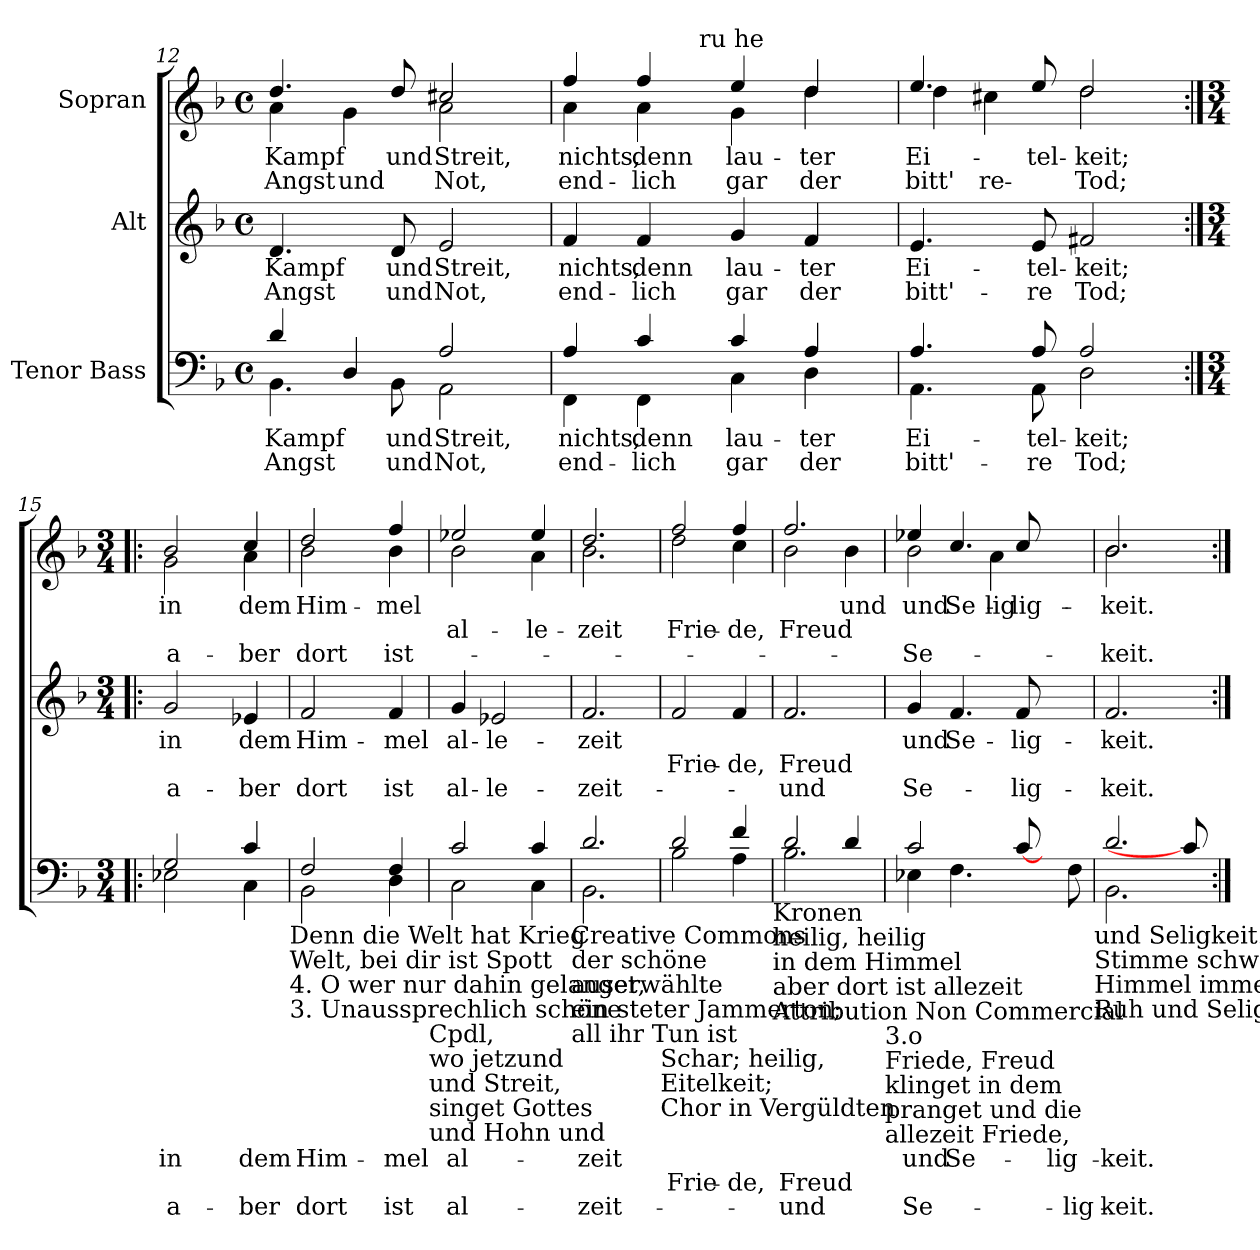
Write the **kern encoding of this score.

**kern	**text	**text	**text	**kern	**text	**text	**text	**kern	**text	**text	**text
*part3	*part3	*part3	*part3	*part2	*part2	*part2	*part2	*part1	*part1	*part1	*part1
*staff3	*staff3	*staff3	*staff3	*staff2	*staff2	*staff2	*staff2	*staff1	*staff1	*staff1	*staff1
*I"Tenor  Bass	*	*	*	*I"Alt	*	*	*	*I"Sopran	*	*	*
*clefF4	*	*	*	*clefG2	*	*	*	*clefG2	*	*	*
*k[b-]	*	*	*	*k[b-]	*	*	*	*k[b-]	*	*	*
*F:	*	*	*	*F:	*	*	*	*F:	*	*	*
*M4/4	*	*	*	*M4/4	*	*	*	*M4/4	*	*	*
*met(c)	*	*	*	*met(c)	*	*	*	*met(c)	*	*	*
=12	=12	=12	=12	=12	=12	=12	=12	=12	=12	=12	=12
!	!LO:LY:a:cj	!LO:LY:a:cj	!	!	!LO:LY:b:cj	!LO:LY:b:cj	!	!	!LO:LY:b:cj	!LO:LY:b:cj	!
*^	*	*	*	*	*	*	*	*^	*	*	*
4d/	4.BB-\	Kampf	Angst	.	4.d/	Kampf	Angst	.	4.dd/	4a\	Kampf	Angst	.
!	!	!	!	!	!	!	!	!	!	!	!	!LO:LY:b:cj	!
4D/	.	.	.	.	.	.	.	.	.	4g\	.	und	.
!	!	!LO:LY:a:cj	!LO:LY:a:rj	!	!	!LO:LY:b:cj	!LO:LY:b:rj	!	!	!	!LO:LY:b:cj	!	!
.	8BB-\	und	und	.	8d/	und	und	.	8dd/	.	und	.	.
!	!	!LO:LY:a:cj	!LO:LY:a:cj	!	!	!LO:LY:b:cj	!LO:LY:b:cj	!	!	!	!LO:LY:b:cj	!LO:LY:b:cj	!
2A/	2AA\	Streit,	Not,	.	2e/	Streit,	Not,	.	2cc#X/	2a\	Streit,	Not,	.
=13	=13	=13	=13	=13	=13	=13	=13	=13	=13	=13	=13	=13	=13
!	!	!LO:LY:a:cj	!LO:LY:a:cj	!	!	!LO:LY:b:cj	!LO:LY:b:cj	!	!	!	!LO:LY:b:cj	!LO:LY:b:cj	!
*	*	*	*	*	*	*	*	*	*	*^	*	*	*
4A/	4FF\	nichts,	end-	.	4f/	nichts,	end-	.	4ff/	4a\	4..ryy	nichts,	end-	.
!	!	!LO:LY:a:cj	!LO:LY:a:cj	!	!	!LO:LY:b:cj	!LO:LY:b:cj	!	!	!	!	!LO:LY:b:cj	!LO:LY:b:cj	!
4c/	4FF\	-denn	lich	.	4f/	-denn	lich	.	4ff/	4a\	.	-denn	lich	.
!	!	!	!	!	!	!	!	!	!	!	!LO:TX:a:t=ru he	!	!	!
.	.	.	.	.	.	.	.	.	.	.	2ryy	.	.	.
!	!	!LO:LY:a:cj	!LO:LY:a:cj	!	!	!LO:LY:b:cj	!LO:LY:b:cj	!	!	!	!	!LO:LY:b:cj	!LO:LY:b:cj	!
4c/	4C\	lau-	-gar	.	4g/	lau-	-gar	.	4ee/	4g\	.	lau-	-gar	.
!	!	!LO:LY:a:cj	!LO:LY:a:cj	!	!	!LO:LY:b:cj	!LO:LY:b:cj	!	!	!	!	!LO:LY:b:cj	!LO:LY:b:cj	!
4A/	4D\	ter	der	.	4f/	ter	der	.	4dd/	4dd\	.	ter	der	.
.	.	.	.	.	.	.	.	.	.	.	16ryy	.	.	.
=14	=14	=14	=14	=14	=14	=14	=14	=14	=14	=14	=14	=14	=14	=14
!	!	!LO:LY:a:cj	!LO:LY:a:cj	!	!	!LO:LY:b:cj	!LO:LY:b:cj	!	!	!	!	!LO:LY:b:cj	!LO:LY:b:cj	!
*	*	*	*	*	*	*	*	*	*	*v	*v	*	*	*
4.A/	4.AA\	Ei-	-bitt'-	.	4.e/	Ei-	-bitt'-	.	4.ee/	4dd\	Ei-	-bitt'-	.
!	!	!	!	!	!	!	!	!	!	!	!	!LO:LY:b:cj	!
.	.	.	.	.	.	.	.	.	.	4cc#X\	.	-re	.
!	!	!LO:LY:a:cj	!LO:LY:a:cj	!	!	!LO:LY:b:cj	!LO:LY:b:cj	!	!	!	!LO:LY:b:cj	!	!
8A/	8AA\	-tel-	-re	.	8e/	-tel-	-re	.	8ee/	.	tel-	.	.
!	!	!LO:LY:a:cj	!LO:LY:a:cj	!	!	!LO:LY:b:cj	!LO:LY:b:cj	!	!	!	!LO:LY:b:cj	!LO:LY:b:cj	!
2A/	2D\	keit;	Tod;	.	2f#X/	keit;	Tod;	.	2dd/	2dd\	-keit;	Tod;	.
!!LO:LB:g=z	!!
=15:|!|:	=15:|!|:	=15:|!|:	=15:|!|:	=15:|!|:	=15:|!|:	=15:|!|:	=15:|!|:	=15:|!|:	=15:|!|:	=15:|!|:	=15:|!|:	=15:|!|:	=15:|!|:
*M3/4	*	*	*	*	*M3/4	*	*	*	*M3/4	*	*	*	*
!	!	!LO:LY:a:cj	!	!LO:LY:a:cj	!	!LO:LY:b:cj	!	!LO:LY:b:cj	!	!	!LO:LY:b:cj	!	!LO:LY:b:cj
*	*	*	*	*	*^	*	*	*	*	*	*	*	*
2G/	2E-X\	in	.	a-	2g/	8...ryy	in	.	a-	2b-/	2g\	in	.	a-
.	.	.	.	.	.	2ryy	.	.	.	.	.	.	.	.
!	!	!LO:LY:a:cj	!	!LO:LY:a:cj	!	!	!LO:LY:b:cj	!	!LO:LY:b:cj	!	!	!LO:LY:b:cj	!	!LO:LY:b:cj
4c/	4C\	-dem	.	ber	4e-X/	.	-dem	.	ber	4cc/	4a\	-dem	.	ber
.	.	.	.	.	.	64ryy	.	.	.	.	.	.	.	.
!	!LO:TX:b:t=Denn die Welt hat Krieg	!	!	!	!	!	!	!	!	!	!	!	!	!
!	!LO:TX:b:t=Welt, bei dir ist Spott	!	!	!	!	!	!	!	!	!	!	!	!	!
!	!LO:TX:b:t=4. O wer nur dahin gelanget,	!	!	!	!	!	!	!	!	!	!	!	!	!
!	!LO:TX:b:t=3. Unaussprechlich schöne	!	!	!	!	!	!	!	!	!	!	!	!	!
=16	=16	=16	=16	=16	=16	=16	=16	=16	=16	=16	=16	=16	=16	=16
!	!	!LO:LY:a:cj	!	!LO:LY:a:cj	!	!	!LO:LY:b:cj	!	!LO:LY:b:cj	!	!	!LO:LY:b:cj	!	!LO:LY:b:cj
*	*	*	*	*	*	*	*	*	*	*	*^	*	*	*
2F/	2BB-\	Him-	.	-dort	2f/	4ryy	Him-	.	-dort	2dd/	2b-\	4ryy	Him-	.	-dort
.	.	.	.	.	.	32ryy	.	.	.	.	.	32ryy	.	.	.
.	.	.	.	.	.	4...ryy	.	.	.	.	.	4...ryy	.	.	.
!	!	!LO:LY:a:cj	!	!LO:LY:a:cj	!	!	!LO:LY:b:cj	!	!LO:LY:b:cj	!	!	!	!LO:LY:b:cj	!	!LO:LY:b:cj
4F/	4D\	mel	.	ist	4f/	.	mel	.	ist	4ff/	4b-\	.	mel	.	ist-
!	!LO:TX:b:t=Cpdl,	!	!	!	!	!	!	!	!	!	!	!	!	!	!
!	!LO:TX:b:t=wo jetzund	!	!	!	!	!	!	!	!	!	!	!	!	!	!
!	!LO:TX:b:t=und Streit,	!	!	!	!	!	!	!	!	!	!	!	!	!	!
!	!LO:TX:b:t=singet Gottes	!	!	!	!	!	!	!	!	!	!	!	!	!	!
!	!LO:TX:b:t=und Hohn und	!	!	!	!	!	!	!	!	!	!	!	!	!	!
=17	=17	=17	=17	=17	=17	=17	=17	=17	=17	=17	=17	=17	=17	=17	=17
!	!	!LO:LY:a:cj	!	!LO:LY:a:cj	!	!	!LO:LY:b:cj	!	!LO:LY:b:cj	!	!	!	!	!LO:LY:b:cj	!
*	*	*	*	*	*v	*v	*	*	*	*	*	*	*	*	*
*	*	*	*	*	*	*	*	*	*	*v	*v	*	*	*
2c/	2C\	al-	.	-al-	4g/	al-	.	-al-	2ee-X/	2b-\	.	-al-	.
!	!	!	!	!	!	!LO:LY:b:cj	!	!LO:LY:b	!	!	!	!	!
.	.	.	.	.	2e-X/	-le-	.	-le-	.	.	.	.	.
!	!	!	!	!	!	!	!	!	!	!	!	!LO:LY:b:cj	!
4c/	4C\	.	.	.	.	.	.	.	4ee-/	4a\	.	-le-	.
!	!LO:TX:b:t=Creative Commons	!	!	!	!	!	!	!	!	!	!	!	!
!	!LO:TX:b:t=der schöne	!	!	!	!	!	!	!	!	!	!	!	!
!	!LO:TX:b:t=auserwählte	!	!	!	!	!	!	!	!	!	!	!	!
!	!LO:TX:b:t=ein steter Jammerton;	!	!	!	!	!	!	!	!	!	!	!	!
!	!LO:TX:b:t=all ihr Tun ist	!	!	!	!	!	!	!	!	!	!	!	!
=18	=18	=18	=18	=18	=18	=18	=18	=18	=18	=18	=18	=18	=18
!	!	!LO:LY:a:cj	!	!LO:LY:a:cj	!	!LO:LY:b:cj	!	!LO:LY:b:cj	!	!	!	!LO:LY:b:cj	!
2.d/	2.BB-\	-zeit	.	zeit-	2.f/	-zeit	.	zeit-	2.dd/	2.b-\	.	-zeit	.
!	!LO:TX:b:t=Schar; heilig,	!	!	!	!	!	!	!	!	!	!	!	!
!	!LO:TX:b:t=Eitelkeit;	!	!	!	!	!	!	!	!	!	!	!	!
!	!LO:TX:b:t=Chor in Vergüldten	!	!	!	!	!	!	!	!	!	!	!	!
=19	=19	=19	=19	=19	=19	=19	=19	=19	=19	=19	=19	=19	=19
!	!	!	!LO:LY:a:cj	!	!	!	!LO:LY:b:cj	!	!	!	!	!LO:LY:b:cj	!
2d/	2B-\	.	-Frie-	.	2f/	.	-Frie-	.	2ff/	2dd\	.	Frie-	.
!	!	!	!LO:LY:a:cj	!	!	!	!LO:LY:b:cj	!	!	!	!	!LO:LY:b:cj	!
4f/	4A\	.	-de,	.	4f/	.	-de,	.	4ff/	4cc\	.	-de,	.
!	!LO:TX:b:t=Kronen	!	!	!	!	!	!	!	!	!	!	!	!
!	!LO:TX:b:t=heilig, heilig	!	!	!	!	!	!	!	!	!	!	!	!
!	!LO:TX:b:t=in dem Himmel	!	!	!	!	!	!	!	!	!	!	!	!
!	!LO:TX:b:t=aber dort ist allezeit	!	!	!	!	!	!	!	!	!	!	!	!
!	!LO:TX:b:t=Attribution Non Commercial	!	!	!	!	!	!	!	!	!	!	!	!
=20	=20	=20	=20	=20	=20	=20	=20	=20	=20	=20	=20	=20	=20
!	!	!	!LO:LY:a:cj	!LO:LY:a	!	!	!LO:LY:b:cj	!LO:LY:b	!	!	!	!LO:LY:b:cj	!
2d/	2.B-\	.	Freud	und	2.f/	.	Freud	und	2.ff/	2b-\	.	Freud	.
!	!	!	!	!	!	!	!	!	!	!	!LO:LY:b:cj	!	!
4d/	.	.	.	.	.	.	.	.	.	4b-\	und	.	.
!LO:TX:b:t=3.o	!	!	!	!	!	!	!	!	!	!	!	!	!
!LO:TX:b:t=Friede, Freud	!	!	!	!	!	!	!	!	!	!	!	!	!
!LO:TX:b:t=klinget in dem	!	!	!	!	!	!	!	!	!	!	!	!	!
!LO:TX:b:t=pranget und die	!	!	!	!	!	!	!	!	!	!	!	!	!
!LO:TX:b:t=allezeit Friede,	!	!	!	!	!	!	!	!	!	!	!	!	!
=21	=21	=21	=21	=21	=21	=21	=21	=21	=21	=21	=21	=21	=21
!	!	!LO:LY:a:cj	!	!LO:LY:a:cj	!	!LO:LY:b:cj	!	!LO:LY:b:cj	!	!	!LO:LY:b:cj	!	!LO:LY:b:cj
2c/	4E-X\	und	.	Se-	4g/	und	.	Se-	4ee-X/	2b-\	und	.	Se-
!	!	!LO:LY:a:cj	!	!	!	!LO:LY:b:cj	!	!	!	!	!LO:LY:b:cj	!	!
.	4.F\	-Se-	.	.	4.f/	-Se-	.	.	4.cc/	.	-Se-	.	.
!	!	!	!	!	!	!	!	!	!	!	!LO:LY:b:cj	!	!
8ryy	.	.	.	.	.	.	.	.	.	4a\	-lig-	.	.
!	!	!	!	!	!	!LO:LY:b:cj	!	!LO:LY:b:rj	!	!	!LO:LY:b:cj	!	!
[8c/	4ryy	.	.	.	8f/	-lig-	.	-lig-	8cc/	.	-lig-	.	.
4ryy	.	.	.	.	4ryy	.	.	.	4ryy	4ryy	.	.	.
!	!	!LO:LY:a:cj	!	!LO:LY:a:rj	!	!	!	!	!	!	!	!	!
.	8F\	-lig-	.	-lig-	.	.	.	.	.	.	.	.	.
!	!LO:TX:b:t=und Seligkeit.	!	!	!	!	!	!	!	!	!	!	!	!
!	!LO:TX:b:t=Stimme schwingt empor!	!	!	!	!	!	!	!	!	!	!	!	!
!	!LO:TX:b:t=Himmel immerdar.	!	!	!	!	!	!	!	!	!	!	!	!
!	!LO:TX:b:t=Ruh und Seligkeit.	!	!	!	!	!	!	!	!	!	!	!	!
=22	=22	=22	=22	=22	=22	=22	=22	=22	=22	=22	=22	=22	=22
!	!	!LO:LY:a:cj	!	!LO:LY:a:cj	!	!LO:LY:b:cj	!	!LO:LY:b:cj	!	!	!LO:LY:b:cj	!	!LO:LY:b:cj
2.d/	2.BB-\	-keit.	.	keit.	2.f/	-keit.	.	keit.	2.b-/	2.b-\	-keit.	.	keit.
8c/]	8ryy	.	.	.	8ryy	.	.	.	8ryy	8ryy	.	.	.
*v	*v	*	*	*	*	*	*	*	*v	*v	*	*	*
=:|!	=:|!	=:|!	=:|!	=:|!	=:|!	=:|!	=:|!	=:|!	=:|!	=:|!	=:|!
*-	*-	*-	*-	*-	*-	*-	*-	*-	*-	*-	*-
